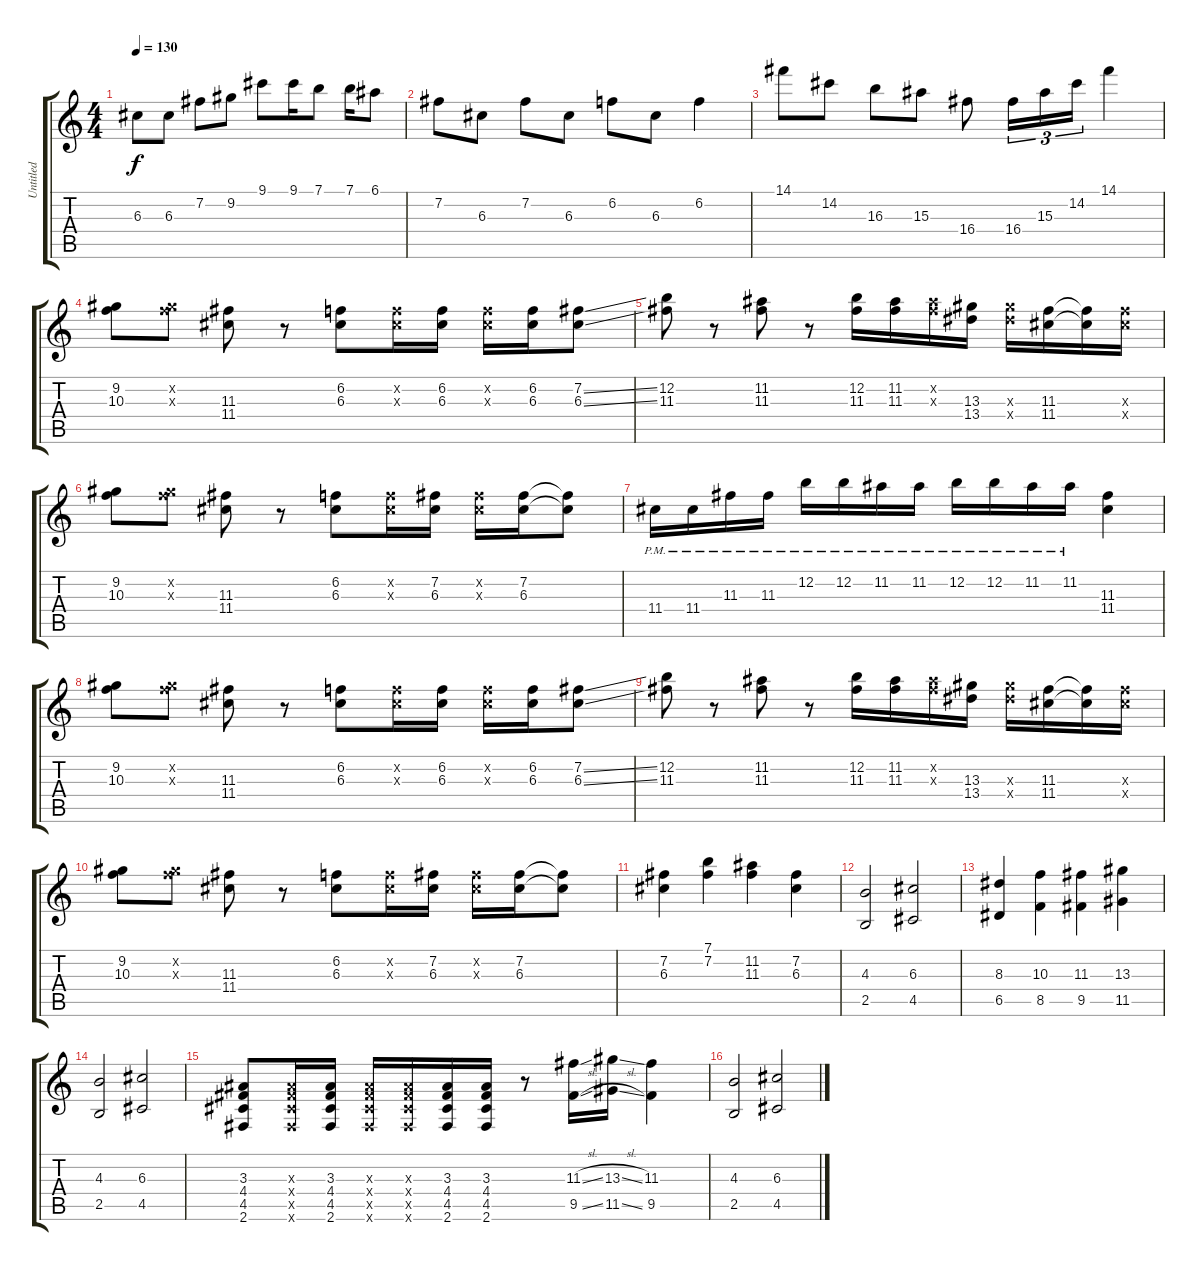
\track ("Untitled" "Untitled") {instrument acousticguitarnylon}
\staff {score tabs}
\tuning (E4 B3 G3 D3 A2 E2) {hide}
\ts (4 4)
\tempo 130
\clef g2
\ks c
6.3{t}.8{dy f} 6.3.8 7.2.8 9.2.8 9.1.8 9.1.16 7.1.8 7.1.16 6.1.8 |
7.2.8 6.3.8 7.2.8 6.3.8 6.2.8 6.3.8 6.2.4 |
14.1.8 14.2.8 16.3.8 15.3.8 16.4.8 16.4.16{tu (3 2)} 15.3.16{tu (3 2)} 14.2.16{tu (3 2)} 14.1.4 |
(9.2 10.3).8 (9.2{x} 10.3{x}).8 (11.3 11.4).8 r.8 (6.2 6.3).8 (6.2{x} 6.3{x}).16 (6.2 6.3).16 (6.2{x} 6.3{x}).16 (6.2 6.3).16 (7.2{ss} 6.3{ss}).8 |
(12.2 11.3).8 r.8 (11.2 11.3).8 r.8 (12.2 11.3).16 (11.2 11.3).16 (11.2{x} 11.3{x}).16 (13.3 13.4).16 (13.3{x} 13.4{x}).16 (11.3 11.4).16 (11.3{t} 11.4{t}).16 (11.3{x} 11.4{x}).16 |
(9.2 10.3).8 (9.2{x} 10.3{x}).8 (11.3 11.4).8 r.8 (6.2 6.3).8 (6.2{x} 6.3{x}).16 (7.2 6.3).16 (7.2{x} 6.3{x}).16 (7.2 6.3).16 (7.2{t} 6.3{t}).8 |
11.4{pm}.16 11.4{pm}.16 11.3{pm}.16 11.3{pm}.16 12.2{pm}.16 12.2{pm}.16 11.2{pm}.16 11.2{pm}.16 12.2{pm}.16 12.2{pm}.16 11.2{pm}.16 11.2{pm}.16 (11.3 11.4).4 |
(9.2 10.3).8 (9.2{x} 10.3{x}).8 (11.3 11.4).8 r.8 (6.2 6.3).8 (6.2{x} 6.3{x}).16 (6.2 6.3).16 (6.2{x} 6.3{x}).16 (6.2 6.3).16 (7.2{ss} 6.3{ss}).8 |
(12.2 11.3).8 r.8 (11.2 11.3).8 r.8 (12.2 11.3).16 (11.2 11.3).16 (11.2{x} 11.3{x}).16 (13.3 13.4).16 (13.3{x} 13.4{x}).16 (11.3 11.4).16 (11.3{t} 11.4{t}).16 (11.3{x} 11.4{x}).16 |
(9.2 10.3).8 (9.2{x} 10.3{x}).8 (11.3 11.4).8 r.8 (6.2 6.3).8 (6.2{x} 6.3{x}).16 (7.2 6.3).16 (7.2{x} 6.3{x}).16 (7.2 6.3).16 (7.2{t} 6.3{t}).8 |
(7.2 6.3).4 (7.1 7.2).4 (11.2 11.3).4 (7.2 6.3).4 |
(4.3 2.5).2 (6.3 4.5).2 |
(8.3 6.5).4 (10.3 8.5).4 (11.3 9.5).4 (13.3 11.5).4 |
(4.3 2.5).2 (6.3 4.5).2 |
(3.3 4.4 4.5 2.6).8 (3.3{x} 4.4{x} 4.5{x} 2.6{x}).16 (3.3 4.4 4.5 2.6).16 (3.3{x} 4.4{x} 4.5{x} 2.6{x}).16 (3.3{x} 4.4{x} 4.5{x} 2.6{x}).16 (3.3 4.4 4.5 2.6).16 (3.3 4.4 4.5 2.6).16 r.8 (11.3{sl} 9.5{sl}).16 (13.3{sl} 11.5{sl}).16 (11.3 9.5).4 |
(4.3 2.5).2 (6.3 4.5).2
